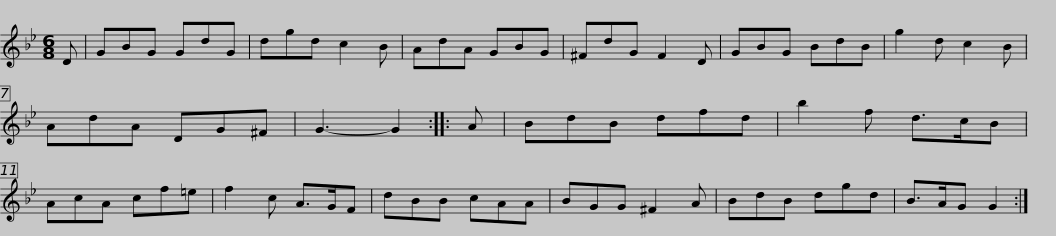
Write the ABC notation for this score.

X:1
L:1/8
M:6/8
I:linebreak $
K:Gmin
V:1 treble
V:1
 D | GBG GdG | dgd c2 B | AdA GBG | ^FdG F2 D | %5
 GBG BdB | g2 d c2 B | AdA DG^F |$ G3- G2 :: A | %10
 BdB dfd | b2 f d>cB | AcA cf=e | f2 c A>GF | dBB cAA | %15
 BGG ^F2 A |$ BdB dgd | B>AG G2 :| %18
